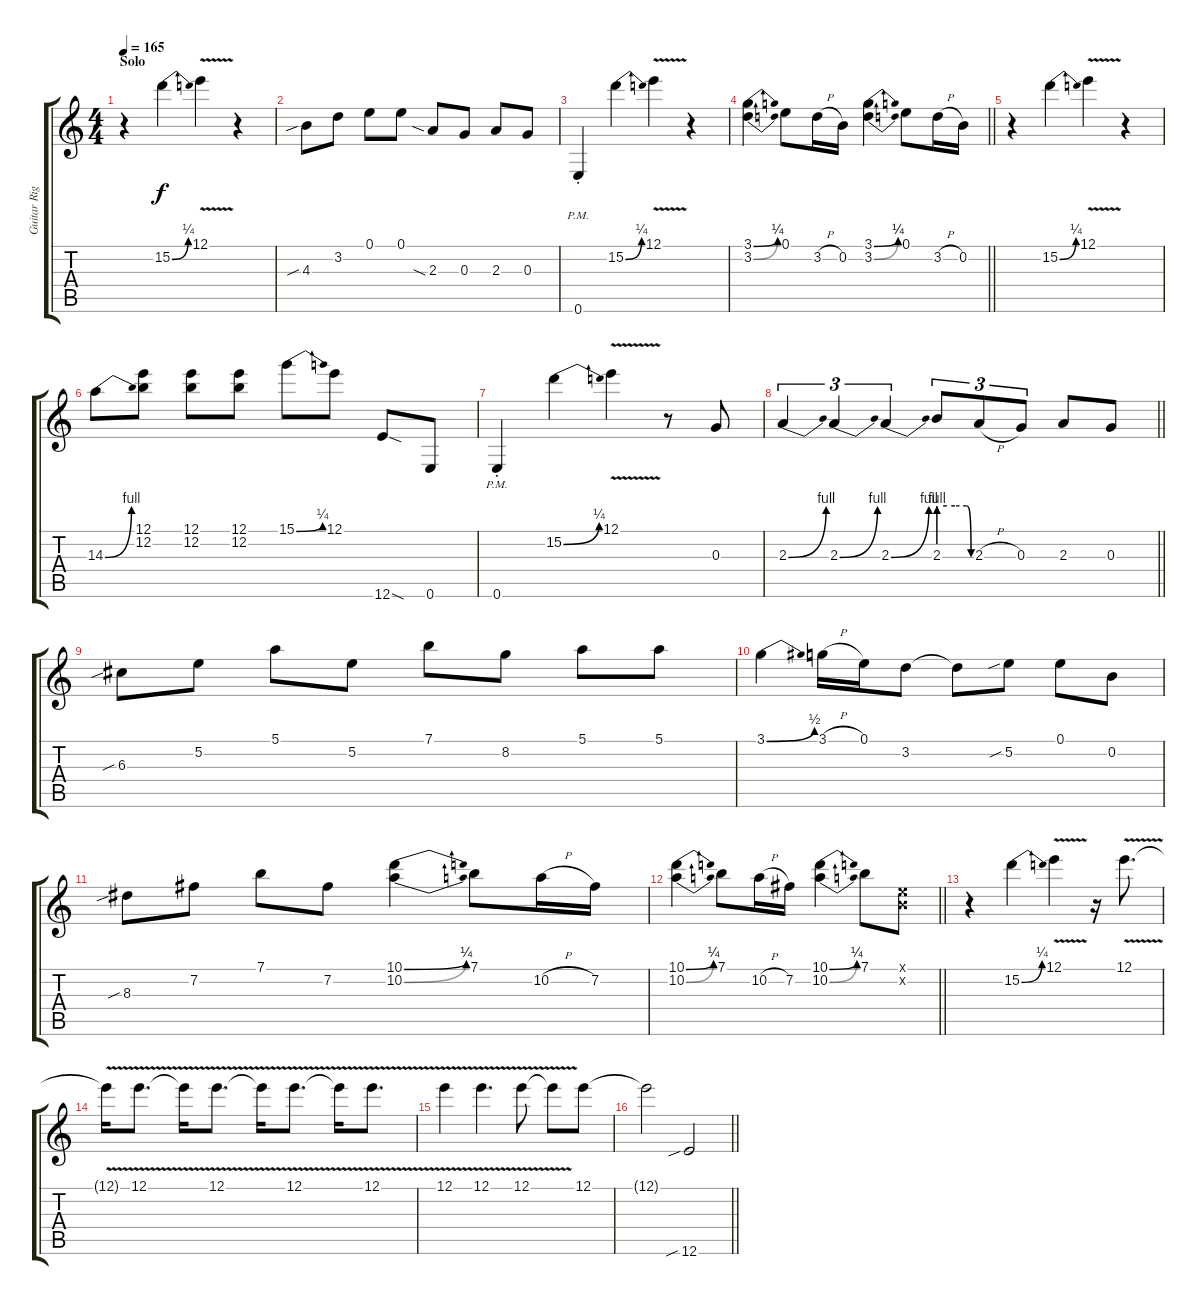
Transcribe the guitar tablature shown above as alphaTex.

\track ("Guitar Right" "Guitar Rig") {instrument overdrivenguitar}
\staff {score tabs}
\tuning (E4 B3 G3 D3 A2 E2) {hide}
\ts (4 4)
\section ("" "Solo")
\tempo 165
\clef g2
\ks c
r.4{dy f} 15.2{be (bend 0 0 60 1)}.4 12.1{v}.4 r.4 |
4.3{sib}.8 3.2.8 0.1.8 0.1.8 2.3{sia}.8 0.3.8 2.3.8 0.3.8 |
0.6{pm st}.4 15.2{be (bend 0 0 60 1)}.4 12.1{v}.4 r.4 |
\barLineRight lightlight
(3.1{be (bend 0 0 60 1)} 3.2{be (bend 0 0 60 1)}).4 0.1.8 3.2{h}.16 0.2.16 (3.1{be (bend 0 0 60 1)} 3.2{be (bend 0 0 60 1)}).4 0.1.8 3.2{h}.16 0.2.16 |
r.4 15.2{be (bend 0 0 60 1)}.4 12.1{v}.4 r.4 |
14.3{be (bend 0 0 60 4)}.8 (12.1 12.2).8 (12.1 12.2).8 (12.1 12.2).8 15.1{be (bend 0 0 60 1)}.8 12.1.8 12.6{sod}.8 0.6.8 |
0.6{pm st}.4 15.2{be (bend 0 0 60 1)}.4 12.1{v}.4 r.8 0.3.8 |
\barLineRight lightlight
2.3{be (bend 0 0 60 4)}.4{tu (3 2)} 2.3{be (bend 0 0 60 4)}.4{tu (3 2)} 2.3{be (bend 0 0 60 4)}.4{tu (3 2)} 2.3{be (custom 0 4 15 4 30 4 52 4 60 0)}.8{tu (3 2)} 2.3{h}.8{tu (3 2)} 0.3.8{tu (3 2)} 2.3.8 0.3.8 |
6.3{sib}.8 5.2.8 5.1.8 5.2.8 7.1.8 8.2.8 5.1.8 5.1.8 |
3.1{be (bend 0 0 60 2)}.4 3.1{h}.16 0.1.16 3.2.8 3.2{t}.8 5.2{sib}.8 0.1.8 0.2.8 |
8.3{sib}.8 7.2.8 7.1.8 7.2.8 (10.1{be (bend 0 0 60 1)} 10.2{be (bend 0 0 60 1)}).4 7.1.8 10.2{h}.16 7.2.16 |
\barLineRight lightlight
(10.1{be (bend 0 0 60 1)} 10.2{be (bend 0 0 60 1)}).4 7.1.8 10.2{h}.16 7.2.16 (10.1{be (bend 0 0 60 1)} 10.2{be (bend 0 0 60 1)}).4 7.1.8 (0.1{x} 0.2{x}).8 |
r.4 15.2{be (bend 0 0 60 1)}.4 12.1{v}.4 r.16 12.1{v}.8{d} |
12.1{t}.16 12.1{v}.8{d} 12.1{t}.16 12.1{v}.8{d} 12.1{t}.16 12.1{v}.8{d} 12.1{t}.16 12.1{v}.8{d} |
12.1{v}.4 12.1{v}.4{d} 12.1{v}.8 12.1{t}.8 12.1.8 |
\barLineRight lightlight
12.1{t}.2 12.6{sib}.2
